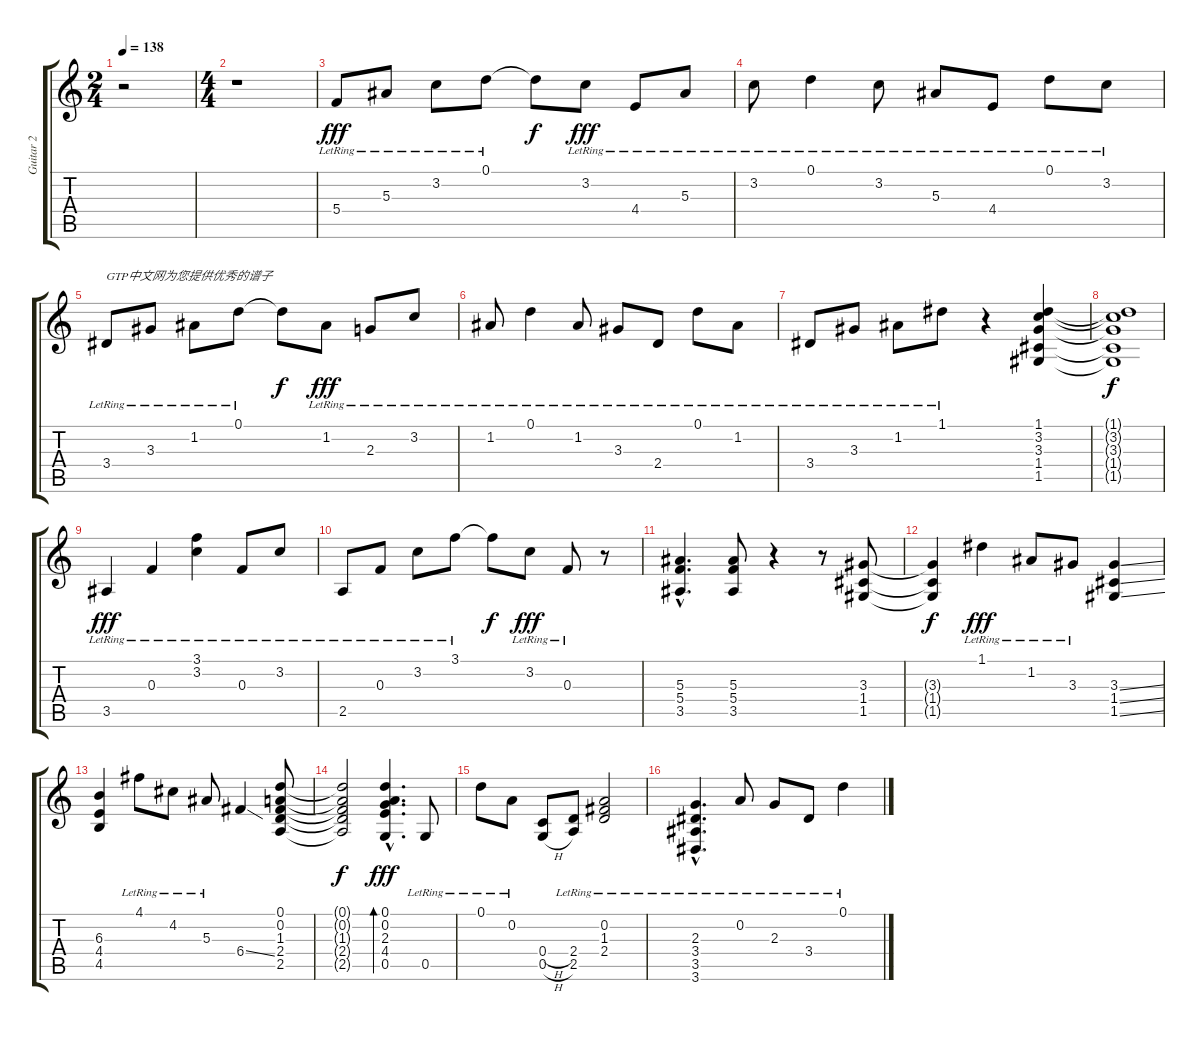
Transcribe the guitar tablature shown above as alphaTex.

\track ("Guitar 2" "Guitar 2") {instrument acousticguitarsteel}
\staff {score tabs}
\tuning (D4 A3 F3 C3 G2 C2) {hide}
\ts (2 4)
\tempo 138
\clef g2
\ks c
r.2{dy fff instrument acousticguitarsteel} |
\ts (4 4)
r.1 |
5.4{lr}.8 5.3{lr}.8 3.2{lr}.8 0.1{lr}.8 0.1{t}.8{dy f} 3.2{lr}.8{dy fff} 4.4{lr}.8 5.3{lr}.8 |
3.2{lr}.8 0.1{lr}.4 3.2{lr}.8 5.3{lr}.8 4.4{lr}.8 0.1{lr}.8 3.2{lr}.8 |
3.4{lr}.8{txt "GTP中文网为您提供优秀的谱子"} 3.3{lr}.8 1.2{lr}.8 0.1{lr}.8 0.1{t}.8{dy f} 1.2{lr}.8{dy fff} 2.3{lr}.8 3.2{lr}.8 |
1.2{lr}.8 0.1{lr}.4 1.2{lr}.8 3.3{lr}.8 2.4{lr}.8 0.1{lr}.8 1.2{lr}.8 |
3.4{lr}.8 3.3{lr}.8 1.2{lr}.8 1.1{lr}.8 r.4 (1.1 3.2 3.3 1.4 1.5).4 |
(1.1{t} 3.2{t} 3.3{t} 1.4{t} 1.5{t}).1{dy f} |
3.5{lr}.4{dy fff} 0.3{lr}.4 (3.1{lr} 3.2{lr}).4 0.3{lr}.8 3.2{lr}.8 |
2.5{lr}.8 0.3{lr}.8 3.2{lr}.8 3.1{lr}.8 3.1{t}.8{dy f} 3.2{lr}.8{dy fff} 0.3{lr}.8 r.8 |
(5.3{hac} 5.4{hac} 3.5{hac}).4{d} (5.3 5.4 3.5).8 r.4 r.8 (3.3 1.4 1.5).8 |
(3.3{t} 1.4{t} 1.5{t}).4{dy f} 1.1{lr}.4{dy fff} 1.2{lr}.8 3.3{lr}.8 (3.3{ss} 1.4{ss} 1.5{ss}).4 |
(6.3 4.4 4.5).4 4.1{lr}.8 4.2{lr}.8 5.3{lr}.8 6.4{ss}.4 (0.1 0.2 1.3 2.4 2.5).8 |
(0.1{t} 0.2{t} 1.3{t} 2.4{t} 2.5{t}).2{dy f} (0.1{hac} 0.2{hac} 2.3{hac} 4.4{hac} 0.5{hac}).4{d bd 120 dy fff} 0.5{lr}.8 |
0.1{lr}.8 0.2{lr}.8 (0.4{h} 0.5{h}).8 (2.4 2.5{lr}).8 (0.2{lr} 1.3{lr} 2.4{lr}).2 |
(2.3{hac lr} 3.4{hac lr} 3.5{hac lr} 3.6{hac lr}).4{d} 0.2{lr}.8 2.3{lr}.8 3.4{lr}.8 0.1{lr}.4
